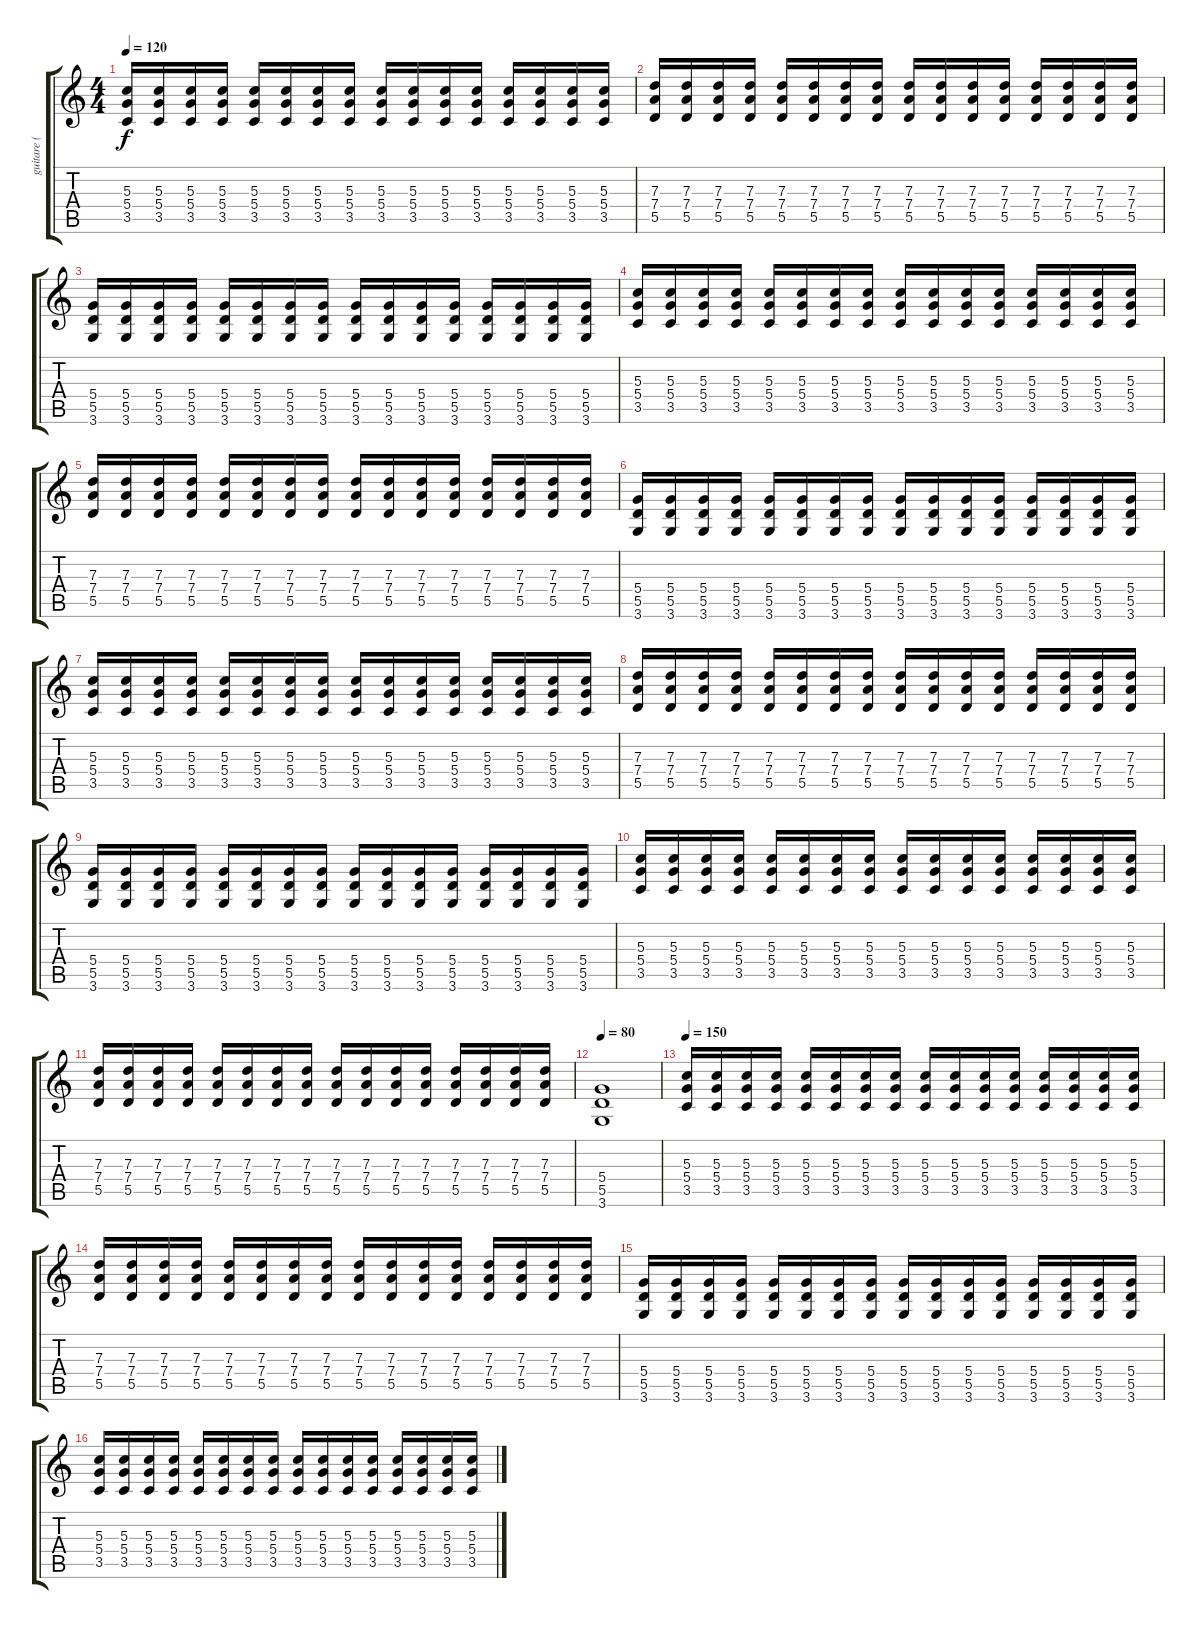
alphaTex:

\track ("guitare ( Guillaume ) " "guitare ( ") {instrument electricguitarclean}
\staff {score tabs}
\tuning (E4 B3 G3 D3 A2 E2) {hide}
\ts (4 4)
\tempo 120
\clef g2
\ks c
(5.3 5.4 3.5).16{dy f} (5.3 5.4 3.5).16 (5.3 5.4 3.5).16 (5.3 5.4 3.5).16 (5.3 5.4 3.5).16 (5.3 5.4 3.5).16 (5.3 5.4 3.5).16 (5.3 5.4 3.5).16 (5.3 5.4 3.5).16 (5.3 5.4 3.5).16 (5.3 5.4 3.5).16 (5.3 5.4 3.5).16 (5.3 5.4 3.5).16 (5.3 5.4 3.5).16 (5.3 5.4 3.5).16 (5.3 5.4 3.5).16 |
(7.3 7.4 5.5).16 (7.3 7.4 5.5).16 (7.3 7.4 5.5).16 (7.3 7.4 5.5).16 (7.3 7.4 5.5).16 (7.3 7.4 5.5).16 (7.3 7.4 5.5).16 (7.3 7.4 5.5).16 (7.3 7.4 5.5).16 (7.3 7.4 5.5).16 (7.3 7.4 5.5).16 (7.3 7.4 5.5).16 (7.3 7.4 5.5).16 (7.3 7.4 5.5).16 (7.3 7.4 5.5).16 (7.3 7.4 5.5).16 |
(5.4 5.5 3.6).16 (5.4 5.5 3.6).16 (5.4 5.5 3.6).16 (5.4 5.5 3.6).16 (5.4 5.5 3.6).16 (5.4 5.5 3.6).16 (5.4 5.5 3.6).16 (5.4 5.5 3.6).16 (5.4 5.5 3.6).16 (5.4 5.5 3.6).16 (5.4 5.5 3.6).16 (5.4 5.5 3.6).16 (5.4 5.5 3.6).16 (5.4 5.5 3.6).16 (5.4 5.5 3.6).16 (5.4 5.5 3.6).16 |
(5.3 5.4 3.5).16 (5.3 5.4 3.5).16 (5.3 5.4 3.5).16 (5.3 5.4 3.5).16 (5.3 5.4 3.5).16 (5.3 5.4 3.5).16 (5.3 5.4 3.5).16 (5.3 5.4 3.5).16 (5.3 5.4 3.5).16 (5.3 5.4 3.5).16 (5.3 5.4 3.5).16 (5.3 5.4 3.5).16 (5.3 5.4 3.5).16 (5.3 5.4 3.5).16 (5.3 5.4 3.5).16 (5.3 5.4 3.5).16 |
(7.3 7.4 5.5).16 (7.3 7.4 5.5).16 (7.3 7.4 5.5).16 (7.3 7.4 5.5).16 (7.3 7.4 5.5).16 (7.3 7.4 5.5).16 (7.3 7.4 5.5).16 (7.3 7.4 5.5).16 (7.3 7.4 5.5).16 (7.3 7.4 5.5).16 (7.3 7.4 5.5).16 (7.3 7.4 5.5).16 (7.3 7.4 5.5).16 (7.3 7.4 5.5).16 (7.3 7.4 5.5).16 (7.3 7.4 5.5).16 |
(5.4 5.5 3.6).16 (5.4 5.5 3.6).16 (5.4 5.5 3.6).16 (5.4 5.5 3.6).16 (5.4 5.5 3.6).16 (5.4 5.5 3.6).16 (5.4 5.5 3.6).16 (5.4 5.5 3.6).16 (5.4 5.5 3.6).16 (5.4 5.5 3.6).16 (5.4 5.5 3.6).16 (5.4 5.5 3.6).16 (5.4 5.5 3.6).16 (5.4 5.5 3.6).16 (5.4 5.5 3.6).16 (5.4 5.5 3.6).16 |
(5.3 5.4 3.5).16 (5.3 5.4 3.5).16 (5.3 5.4 3.5).16 (5.3 5.4 3.5).16 (5.3 5.4 3.5).16 (5.3 5.4 3.5).16 (5.3 5.4 3.5).16 (5.3 5.4 3.5).16 (5.3 5.4 3.5).16 (5.3 5.4 3.5).16 (5.3 5.4 3.5).16 (5.3 5.4 3.5).16 (5.3 5.4 3.5).16 (5.3 5.4 3.5).16 (5.3 5.4 3.5).16 (5.3 5.4 3.5).16 |
(7.3 7.4 5.5).16 (7.3 7.4 5.5).16 (7.3 7.4 5.5).16 (7.3 7.4 5.5).16 (7.3 7.4 5.5).16 (7.3 7.4 5.5).16 (7.3 7.4 5.5).16 (7.3 7.4 5.5).16 (7.3 7.4 5.5).16 (7.3 7.4 5.5).16 (7.3 7.4 5.5).16 (7.3 7.4 5.5).16 (7.3 7.4 5.5).16 (7.3 7.4 5.5).16 (7.3 7.4 5.5).16 (7.3 7.4 5.5).16 |
(5.4 5.5 3.6).16 (5.4 5.5 3.6).16 (5.4 5.5 3.6).16 (5.4 5.5 3.6).16 (5.4 5.5 3.6).16 (5.4 5.5 3.6).16 (5.4 5.5 3.6).16 (5.4 5.5 3.6).16 (5.4 5.5 3.6).16 (5.4 5.5 3.6).16 (5.4 5.5 3.6).16 (5.4 5.5 3.6).16 (5.4 5.5 3.6).16 (5.4 5.5 3.6).16 (5.4 5.5 3.6).16 (5.4 5.5 3.6).16 |
(5.3 5.4 3.5).16 (5.3 5.4 3.5).16 (5.3 5.4 3.5).16 (5.3 5.4 3.5).16 (5.3 5.4 3.5).16 (5.3 5.4 3.5).16 (5.3 5.4 3.5).16 (5.3 5.4 3.5).16 (5.3 5.4 3.5).16 (5.3 5.4 3.5).16 (5.3 5.4 3.5).16 (5.3 5.4 3.5).16 (5.3 5.4 3.5).16 (5.3 5.4 3.5).16 (5.3 5.4 3.5).16 (5.3 5.4 3.5).16 |
(7.3 7.4 5.5).16 (7.3 7.4 5.5).16 (7.3 7.4 5.5).16 (7.3 7.4 5.5).16 (7.3 7.4 5.5).16 (7.3 7.4 5.5).16 (7.3 7.4 5.5).16 (7.3 7.4 5.5).16 (7.3 7.4 5.5).16 (7.3 7.4 5.5).16 (7.3 7.4 5.5).16 (7.3 7.4 5.5).16 (7.3 7.4 5.5).16 (7.3 7.4 5.5).16 (7.3 7.4 5.5).16 (7.3 7.4 5.5).16 |
\tempo 80
(5.4 5.5 3.6).1 |
\tempo 150
(5.3 5.4 3.5).16 (5.3 5.4 3.5).16 (5.3 5.4 3.5).16 (5.3 5.4 3.5).16 (5.3 5.4 3.5).16 (5.3 5.4 3.5).16 (5.3 5.4 3.5).16 (5.3 5.4 3.5).16 (5.3 5.4 3.5).16 (5.3 5.4 3.5).16 (5.3 5.4 3.5).16 (5.3 5.4 3.5).16 (5.3 5.4 3.5).16 (5.3 5.4 3.5).16 (5.3 5.4 3.5).16 (5.3 5.4 3.5).16 |
(7.3 7.4 5.5).16 (7.3 7.4 5.5).16 (7.3 7.4 5.5).16 (7.3 7.4 5.5).16 (7.3 7.4 5.5).16 (7.3 7.4 5.5).16 (7.3 7.4 5.5).16 (7.3 7.4 5.5).16 (7.3 7.4 5.5).16 (7.3 7.4 5.5).16 (7.3 7.4 5.5).16 (7.3 7.4 5.5).16 (7.3 7.4 5.5).16 (7.3 7.4 5.5).16 (7.3 7.4 5.5).16 (7.3 7.4 5.5).16 |
(5.4 5.5 3.6).16 (5.4 5.5 3.6).16 (5.4 5.5 3.6).16 (5.4 5.5 3.6).16 (5.4 5.5 3.6).16 (5.4 5.5 3.6).16 (5.4 5.5 3.6).16 (5.4 5.5 3.6).16 (5.4 5.5 3.6).16 (5.4 5.5 3.6).16 (5.4 5.5 3.6).16 (5.4 5.5 3.6).16 (5.4 5.5 3.6).16 (5.4 5.5 3.6).16 (5.4 5.5 3.6).16 (5.4 5.5 3.6).16 |
(5.3 5.4 3.5).16 (5.3 5.4 3.5).16 (5.3 5.4 3.5).16 (5.3 5.4 3.5).16 (5.3 5.4 3.5).16 (5.3 5.4 3.5).16 (5.3 5.4 3.5).16 (5.3 5.4 3.5).16 (5.3 5.4 3.5).16 (5.3 5.4 3.5).16 (5.3 5.4 3.5).16 (5.3 5.4 3.5).16 (5.3 5.4 3.5).16 (5.3 5.4 3.5).16 (5.3 5.4 3.5).16 (5.3 5.4 3.5).16
